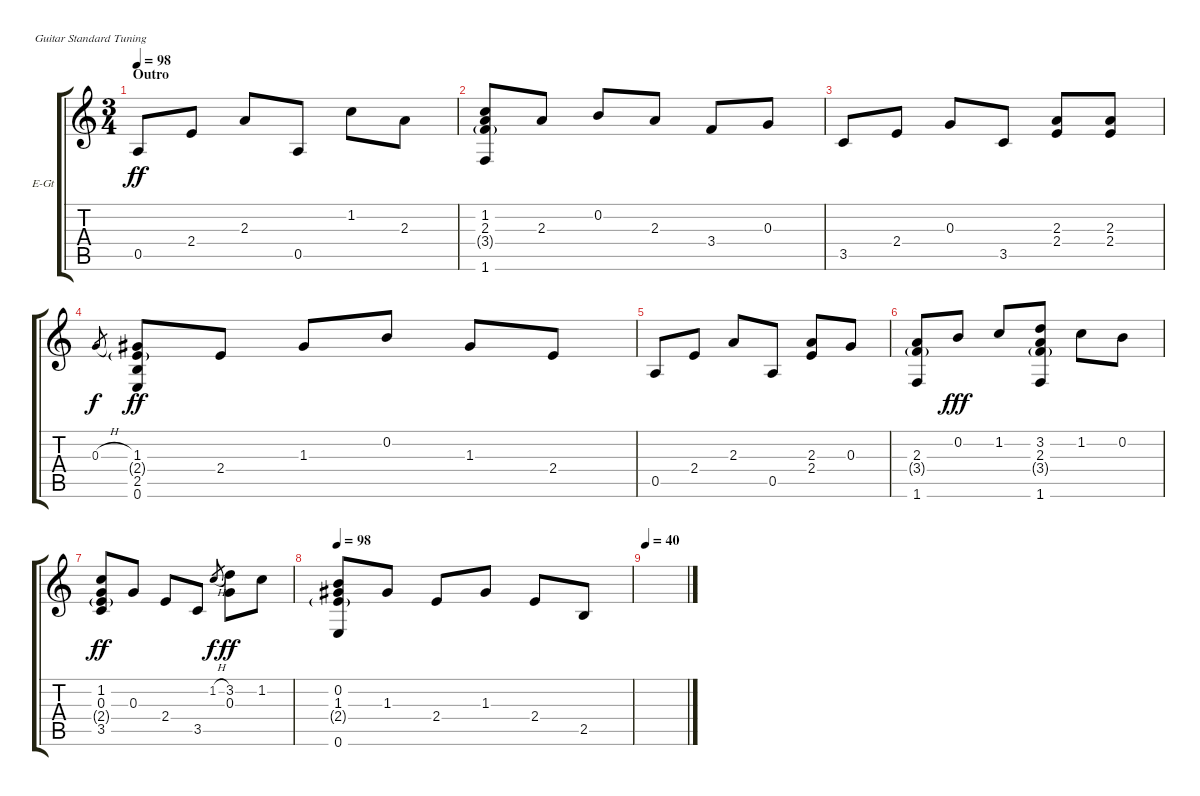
\bracketExtendMode groupsimilarinstruments
\firstSystemTrackNameOrientation horizontal
\otherSystemsTrackNameOrientation horizontal
\track ("Overdub" "E-Gt") {instrument electricguitarclean}
\staff {score tabs}
\tuning (E4 B3 G3 D3 A2 E2)
\ts (3 4)
\section ("" "Outro")
\tempo 98
\clef g2
\ks c
0.5.8{dy ff} 2.4.8 2.3.8 0.5.8 1.2.8 2.3.8 |
(1.2 2.3 3.4{g} 1.6).8 2.3.8 0.2.8 2.3.8 3.4.8 0.3.8 |
3.5.8 2.4.8 0.3.8 3.5.8 (2.3 2.4).8 (2.3 2.4).8 |
0.3{h}.8{gr dy f} (1.3 2.4{g} 2.5 0.6).8{dy ff} 2.4.8 1.3.8 0.2.8 1.3.8 2.4.8 |
0.5.8 2.4.8 2.3.8 0.5.8 (2.3 2.4).8 0.3.8 |
(2.3 3.4{g} 1.6).8 0.2.8{dy fff} 1.2.8 (3.2 2.3 3.4{g} 1.6).8 1.2.8 0.2.8 |
(1.2 0.3 2.4{g} 3.5).8{dy ff} 0.3.8 2.4.8 3.5.8 1.2{h}.8{gr dy f} (3.2 0.3).8{dy ff} 1.2.8 |
\tempo 98
(0.2 1.3 2.4{g} 0.6).8 1.3.8 2.4.8 1.3.8 2.4.8 2.5.8 |
\tempo 40
